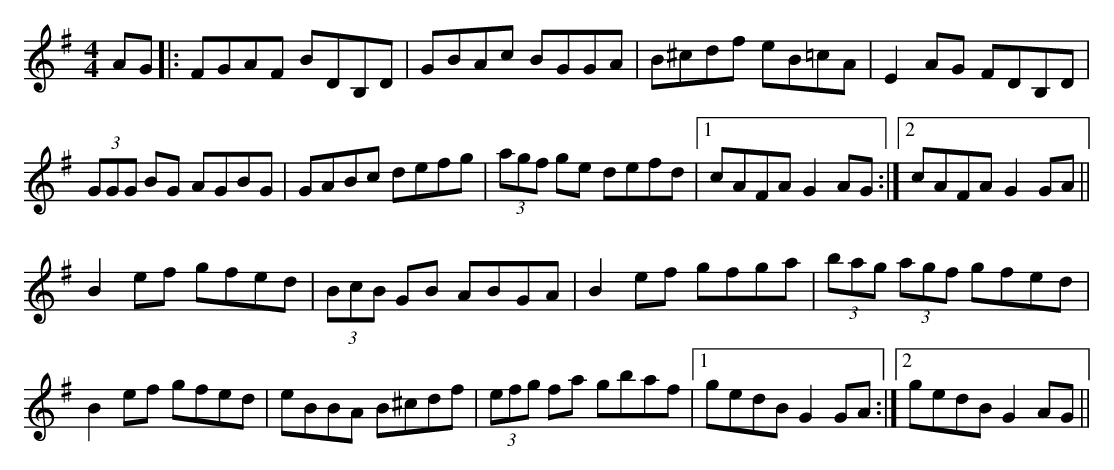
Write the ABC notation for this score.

X:1
M:4/4
K:G
AG|:FGAF BDB,D|GBAc BGGA|B^cdf eB=cA|E2 AG FDB,D|
(3GGG BG AGBG|GABc defg|(3agf ge defd|1 cAFA G2AG:|2 cAFA G2GA||
B2 ef gfed|(3BcB GB ABGA|B2 ef gfga|(3bag (3agf gfed|
B2 ef gfed|eBBA B^cdf|(3efg fa gbaf|1 gedB G2GA:|2 gedB G2AG||
